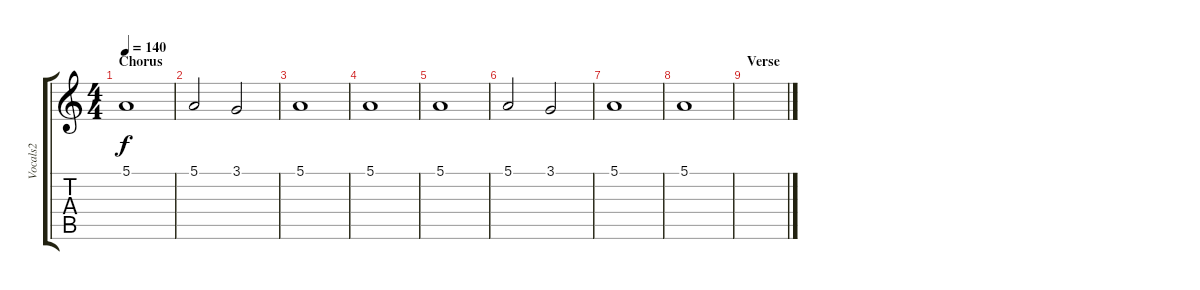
\track ("Vocals2" "Vocals2") {instrument lead2sawtooth}
\staff {score tabs}
\tuning (E4 B3 G3 D3 A2 E2) {hide}
\ts (4 4)
\section ("" "Chorus")
\tempo 140
\clef g2
\ks c
5.1.1{dy f} |
5.1.2 3.1.2 |
5.1.1 |
5.1.1 |
5.1.1 |
5.1.2 3.1.2 |
5.1.1 |
5.1.1 |
\section ("" "Verse")
